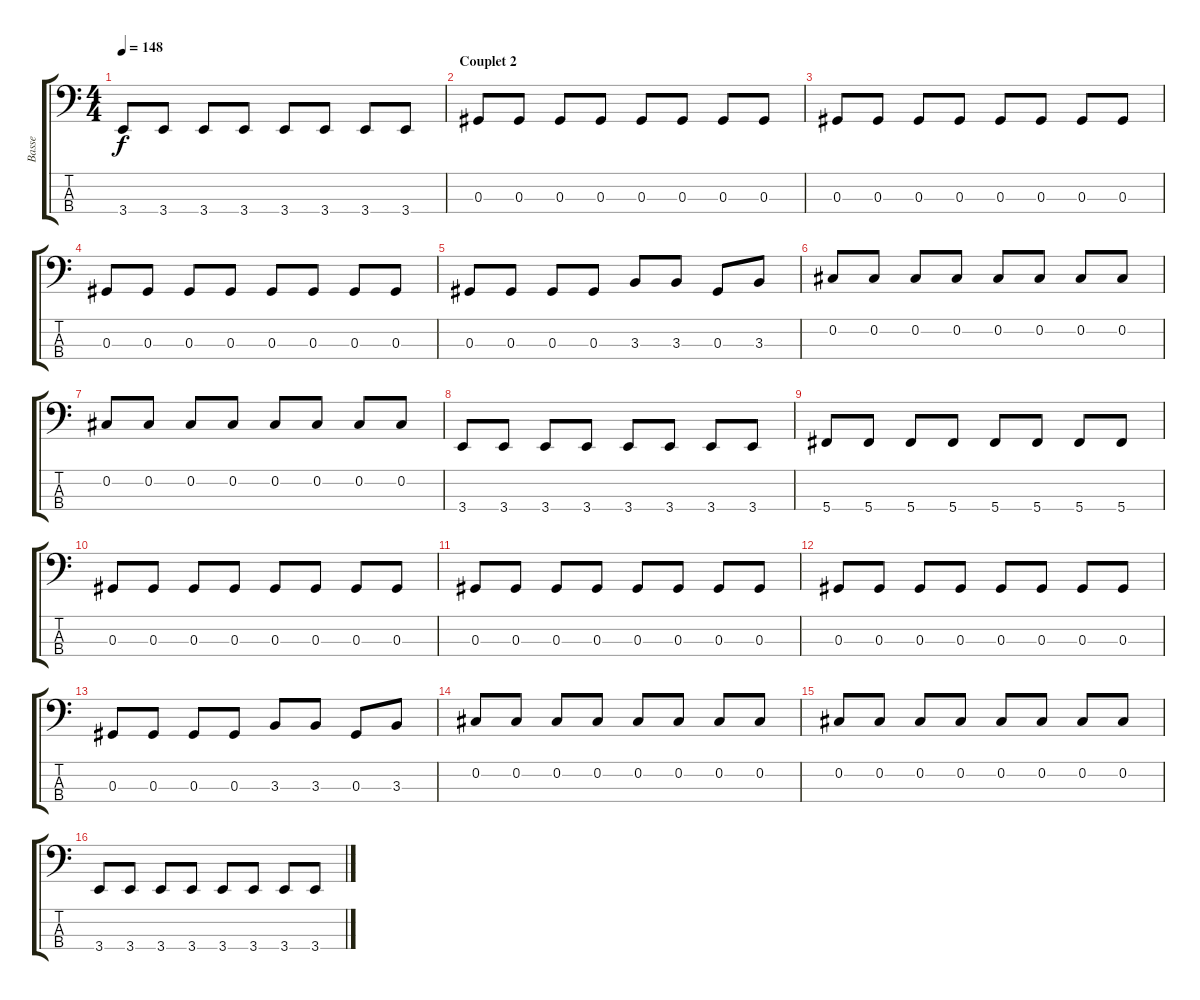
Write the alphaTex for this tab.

\track ("Basse" "Basse") {instrument electricbasspick}
\staff {score tabs}
\tuning (Gb2 Db2 Ab1 Db1) {hide}
\ts (4 4)
\tempo 148
\clef f4
\ks c
3.4.8{dy f} 3.4.8 3.4.8 3.4.8 3.4.8 3.4.8 3.4.8 3.4.8 |
\section ("" "Couplet 2")
0.3.8 0.3.8 0.3.8 0.3.8 0.3.8 0.3.8 0.3.8 0.3.8 |
0.3.8 0.3.8 0.3.8 0.3.8 0.3.8 0.3.8 0.3.8 0.3.8 |
0.3.8 0.3.8 0.3.8 0.3.8 0.3.8 0.3.8 0.3.8 0.3.8 |
0.3.8 0.3.8 0.3.8 0.3.8 3.3.8 3.3.8 0.3.8 3.3.8 |
0.2.8 0.2.8 0.2.8 0.2.8 0.2.8 0.2.8 0.2.8 0.2.8 |
0.2.8 0.2.8 0.2.8 0.2.8 0.2.8 0.2.8 0.2.8 0.2.8 |
3.4.8 3.4.8 3.4.8 3.4.8 3.4.8 3.4.8 3.4.8 3.4.8 |
5.4.8 5.4.8 5.4.8 5.4.8 5.4.8 5.4.8 5.4.8 5.4.8 |
0.3.8 0.3.8 0.3.8 0.3.8 0.3.8 0.3.8 0.3.8 0.3.8 |
0.3.8 0.3.8 0.3.8 0.3.8 0.3.8 0.3.8 0.3.8 0.3.8 |
0.3.8 0.3.8 0.3.8 0.3.8 0.3.8 0.3.8 0.3.8 0.3.8 |
0.3.8 0.3.8 0.3.8 0.3.8 3.3.8 3.3.8 0.3.8 3.3.8 |
0.2.8 0.2.8 0.2.8 0.2.8 0.2.8 0.2.8 0.2.8 0.2.8 |
0.2.8 0.2.8 0.2.8 0.2.8 0.2.8 0.2.8 0.2.8 0.2.8 |
3.4.8 3.4.8 3.4.8 3.4.8 3.4.8 3.4.8 3.4.8 3.4.8
